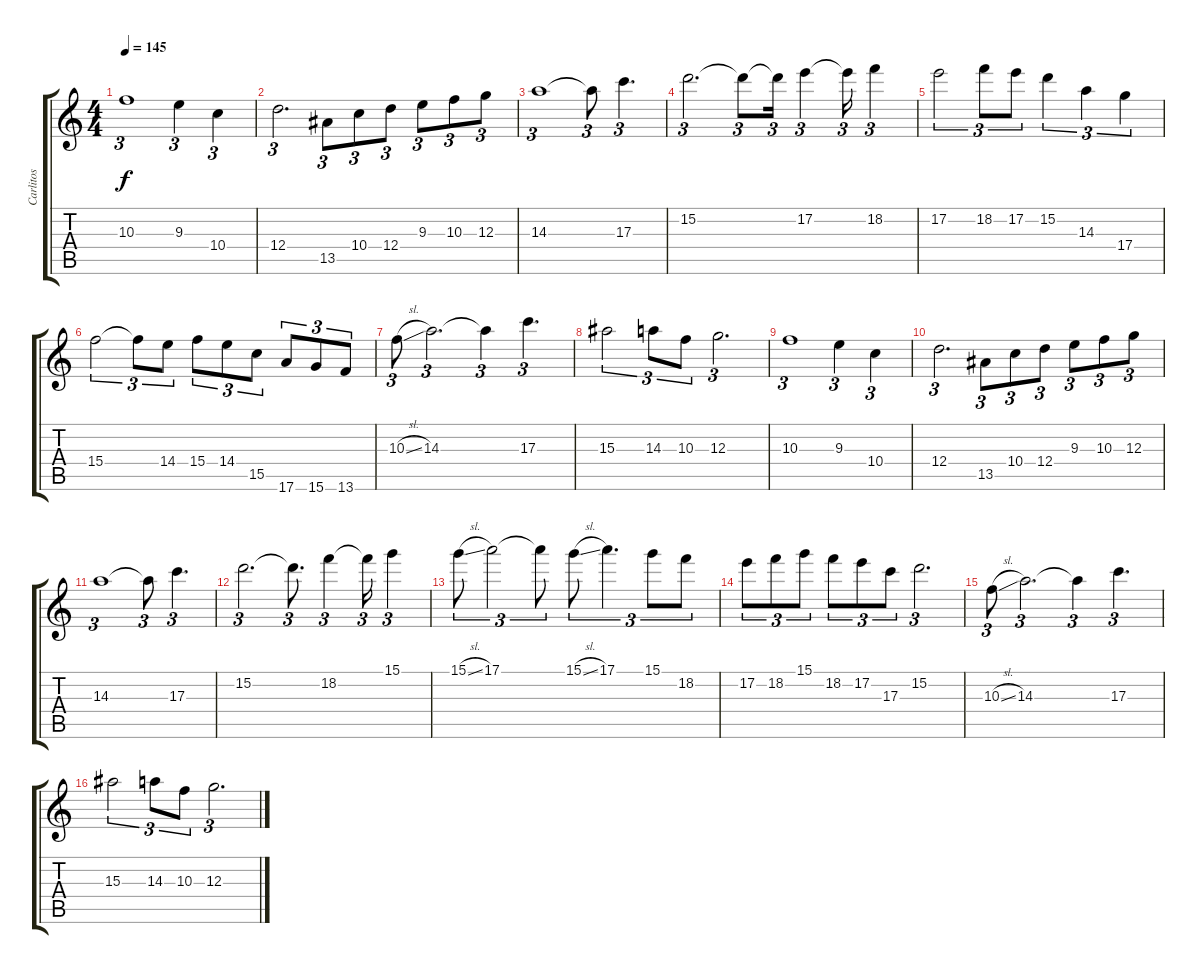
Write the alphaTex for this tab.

\track ("Carlitos" "Carlitos") {instrument distortionguitar}
\staff {score tabs}
\tuning (E4 B3 G3 D3 A2 E2) {hide}
\ts (4 4)
\tempo 145
\clef g2
\ks c
10.3.1{tu (3 2) dy f} 9.3.4{tu (3 2)} 10.4.4{tu (3 2)} |
12.4.2{d tu (3 2)} 13.5.8{tu (3 2)} 10.4.8{tu (3 2)} 12.4.8{tu (3 2)} 9.3.8{tu (3 2)} 10.3.8{tu (3 2)} 12.3.8{tu (3 2)} |
14.3.1{tu (3 2)} 14.3{t}.8{tu (3 2)} 17.3.4{d tu (3 2)} |
15.2.2{d tu (3 2)} 15.2{t}.8{tu (3 2)} 15.2{t}.16{tu (3 2)} 17.2.4{tu (3 2)} 17.2{t}.16{tu (3 2)} 18.2.4{tu (3 2)} |
17.2.2{tu (3 2)} 18.2.8{tu (3 2)} 17.2.8{tu (3 2)} 15.2.4{tu (3 2)} 14.3.4{tu (3 2)} 17.4.4{tu (3 2)} |
15.4.2{tu (3 2)} 15.4{t}.8{tu (3 2)} 14.4.8{tu (3 2)} 15.4.8{tu (3 2)} 14.4.8{tu (3 2)} 15.5.8{tu (3 2)} 17.6.8{tu (3 2)} 15.6.8{tu (3 2)} 13.6.8{tu (3 2)} |
10.3{sl}.8{tu (3 2)} 14.3.2{d tu (3 2)} 14.3{t}.4{tu (3 2)} 17.3.4{d tu (3 2)} |
15.3.2{tu (3 2)} 14.3.8{tu (3 2)} 10.3.8{tu (3 2)} 12.3.2{d tu (3 2)} |
10.3.1{tu (3 2)} 9.3.4{tu (3 2)} 10.4.4{tu (3 2)} |
12.4.2{d tu (3 2)} 13.5.8{tu (3 2)} 10.4.8{tu (3 2)} 12.4.8{tu (3 2)} 9.3.8{tu (3 2)} 10.3.8{tu (3 2)} 12.3.8{tu (3 2)} |
14.3.1{tu (3 2)} 14.3{t}.8{tu (3 2)} 17.3.4{d tu (3 2)} |
15.2.2{d tu (3 2)} 15.2{t}.8{d tu (3 2)} 18.2.4{tu (3 2)} 18.2{t}.16{tu (3 2)} 15.1.4{tu (3 2)} |
15.1{sl}.8{tu (3 2)} 17.1.2{tu (3 2)} 17.1{t}.8{tu (3 2)} 15.1{sl}.8{tu (3 2)} 17.1.4{d tu (3 2)} 15.1.8{tu (3 2)} 18.2.8{tu (3 2)} |
17.2.8{tu (3 2)} 18.2.8{tu (3 2)} 15.1.8{tu (3 2)} 18.2.8{tu (3 2)} 17.2.8{tu (3 2)} 17.3.8{tu (3 2)} 15.2.2{d tu (3 2)} |
10.3{sl}.8{tu (3 2)} 14.3.2{d tu (3 2)} 14.3{t}.4{tu (3 2)} 17.3.4{d tu (3 2)} |
15.3.2{tu (3 2)} 14.3.8{tu (3 2)} 10.3.8{tu (3 2)} 12.3.2{d tu (3 2)}
